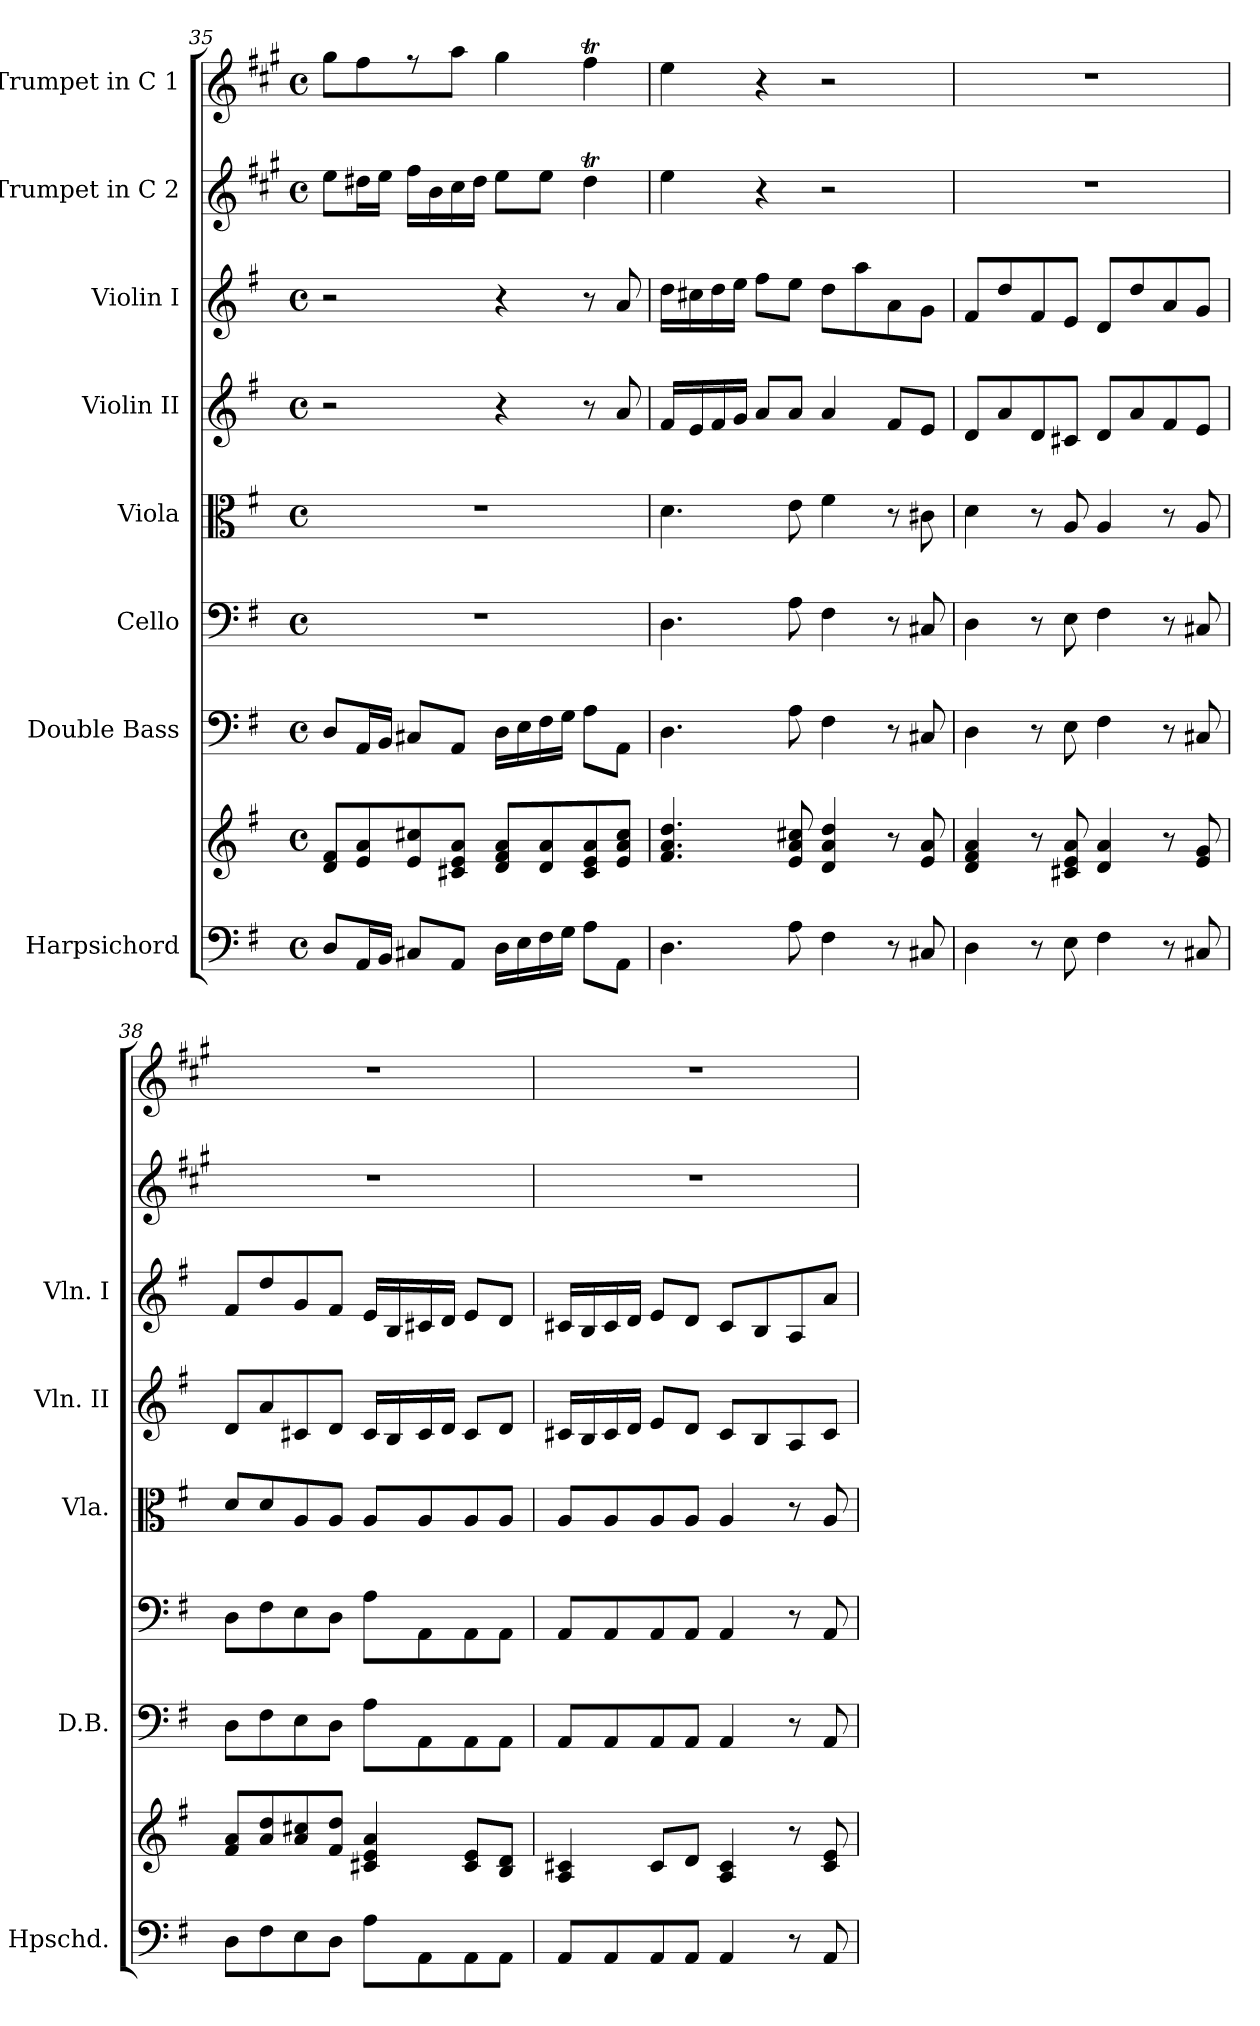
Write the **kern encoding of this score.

**kern	**kern	**kern	**kern	**kern	**kern	**kern	**kern	**kern
*part8	*part8	*part7	*part6	*part5	*part4	*part3	*part2	*part1
*staff9	*staff8	*staff7	*staff6	*staff5	*staff4	*staff3	*staff2	*staff1
*I"Harpsichord	*	*I"Double Bass	*I"Cello	*I"Viola	*I"Violin II	*I"Violin I	*I"Trumpet in C 2	*I"Trumpet in C 1
*I'Hpschd.	*	*I'D.B.	*	*I'Vla.	*I'Vln. II	*I'Vln. I	*	*
!!LO:PB:g=z
*clefF4	*clefG2	*clefF4	*clefF4	*clefC3	*clefG2	*clefG2	*clefG2	*clefG2
*	*	*ITrd7c12	*	*	*	*	*ITrd1c2	*ITrd1c2
*k[f#]	*k[f#]	*k[f#]	*k[f#]	*k[f#]	*k[f#]	*k[f#]	*k[f#]	*k[f#]
*G:	*G:	*G:	*G:	*G:	*G:	*G:	*G:	*G:
*M4/4	*M4/4	*M4/4	*M4/4	*M4/4	*M4/4	*M4/4	*M4/4	*M4/4
*met(c)	*met(c)	*met(c)	*met(c)	*met(c)	*met(c)	*met(c)	*met(c)	*met(c)
=35	=35	=35	=35	=35	=35	=35	=35	=35
8D/L	8d/ 8f#/L	8DD/L	1r	1r	2r	2r	8dd\L	8ff#\L
16AA/L	8e/ 8a/	16AAA/L	.	.	.	.	16cc#X\L	8ee\
16BB/JJ	.	16BBB/JJ	.	.	.	.	16dd\JJ	.
8C#X/L	8e/ 8cc#X/	8CC#X/L	.	.	.	.	16ee\LL	8r
.	.	.	.	.	.	.	16a\	.
8AA/J	8c#X/ 8e/ 8a/J	8AAA/J	.	.	.	.	16b\	8gg\J
.	.	.	.	.	.	.	16cc#\JJ	.
16D\LL	8d/ 8f#/ 8a/L	16DD\LL	.	.	4r	4r	8dd\L	4ff#\
16E\	.	16EE\	.	.	.	.	.	.
16F#\	8d/ 8a/	16FF#\	.	.	.	.	8dd\J	.
16G\JJ	.	16GG\JJ	.	.	.	.	.	.
8A\L	8c#/ 8e/ 8a/	8AA\L	.	.	8r	8r	4cc#t\	4eeT\
8AA\J	8e/ 8a/ 8cc#/J	8AAA\J	.	.	8a/	8a/	.	.
=36	=36	=36	=36	=36	=36	=36	=36	=36
4.D\	4.f#/ 4.a/ 4.dd/	4.DD\	4.D\	4.d\	16f#/LL	16dd\LL	4dd\	4dd\
.	.	.	.	.	16e/	16cc#X\	.	.
.	.	.	.	.	16f#/	16dd\	.	.
.	.	.	.	.	16g/JJ	16ee\JJ	.	.
.	.	.	.	.	8a/L	8ff#\L	4r	4r
8A\	8e/ 8a/ 8cc#X/	8AA\	8A\	8e\	8a/J	8ee\J	.	.
4F#\	4d/ 4a/ 4dd/	4FF#\	4F#\	4f#\	4a/	8dd\L	2r	2r
.	.	.	.	.	.	8aa\	.	.
8r	8r	8r	8r	8r	8f#/L	8a\	.	.
8C#X/	8e/ 8a/	8CC#X/	8C#X/	8c#X\	8e/J	8g\J	.	.
!!LO:PB:g=z
=37	=37	=37	=37	=37	=37	=37	=37	=37
4D\	4d/ 4f#/ 4a/	4DD\	4D\	4d\	8d/L	8f#/L	1r	1r
.	.	.	.	.	8a/	8dd/	.	.
8r	8r	8r	8r	8r	8d/	8f#/	.	.
8E\	8c#X/ 8e/ 8a/	8EE\	8E\	8A/	8c#X/J	8e/J	.	.
4F#\	4d/ 4a/	4FF#\	4F#\	4A/	8d/L	8d/L	.	.
.	.	.	.	.	8a/	8dd/	.	.
8r	8r	8r	8r	8r	8f#/	8a/	.	.
8C#X/	8e/ 8g/	8CC#X/	8C#X/	8A/	8e/J	8g/J	.	.
!!LO:PB:g=z
=38	=38	=38	=38	=38	=38	=38	=38	=38
8D\L	8f#/ 8a/L	8DD\L	8D\L	8d/L	8d/L	8f#/L	1r	1r
8F#\	8a/ 8dd/	8FF#\	8F#\	8d/	8a/	8dd/	.	.
8E\	8a/ 8cc#X/	8EE\	8E\	8A/	8c#X/	8g/	.	.
8D\J	8f#/ 8dd/J	8DD\J	8D\J	8A/J	8d/J	8f#/J	.	.
8A\L	4c#X/ 4e/ 4a/	8AA\L	8A\L	8A/L	16c#/LL	16e/LL	.	.
.	.	.	.	.	16B/	16B/	.	.
8AA\	.	8AAA\	8AA\	8A/	16c#/	16c#X/	.	.
.	.	.	.	.	16d/JJ	16d/JJ	.	.
8AA\	8c#/ 8e/L	8AAA\	8AA\	8A/	8c#/L	8e/L	.	.
8AA\J	8B/ 8d/J	8AAA\J	8AA\J	8A/J	8d/J	8d/J	.	.
=39	=39	=39	=39	=39	=39	=39	=39	=39
8AA/L	4A/ 4c#X/	8AAA/L	8AA/L	8A/L	16c#X/LL	16c#X/LL	1r	1r
.	.	.	.	.	16B/	16B/	.	.
8AA/	.	8AAA/	8AA/	8A/	16c#/	16c#/	.	.
.	.	.	.	.	16d/JJ	16d/JJ	.	.
8AA/	8c#/L	8AAA/	8AA/	8A/	8e/L	8e/L	.	.
8AA/J	8d/J	8AAA/J	8AA/J	8A/J	8d/J	8d/J	.	.
4AA/	4A/ 4c#/	4AAA/	4AA/	4A/	8c#/L	8c#/L	.	.
.	.	.	.	.	8B/	8B/	.	.
8r	8r	8r	8r	8r	8A/	8A/	.	.
8AA/	8c#/ 8e/	8AAA/	8AA/	8A/	8c#/J	8a/J	.	.
=	=	=	=	=	=	=	=	=
*-	*-	*-	*-	*-	*-	*-	*-	*-
